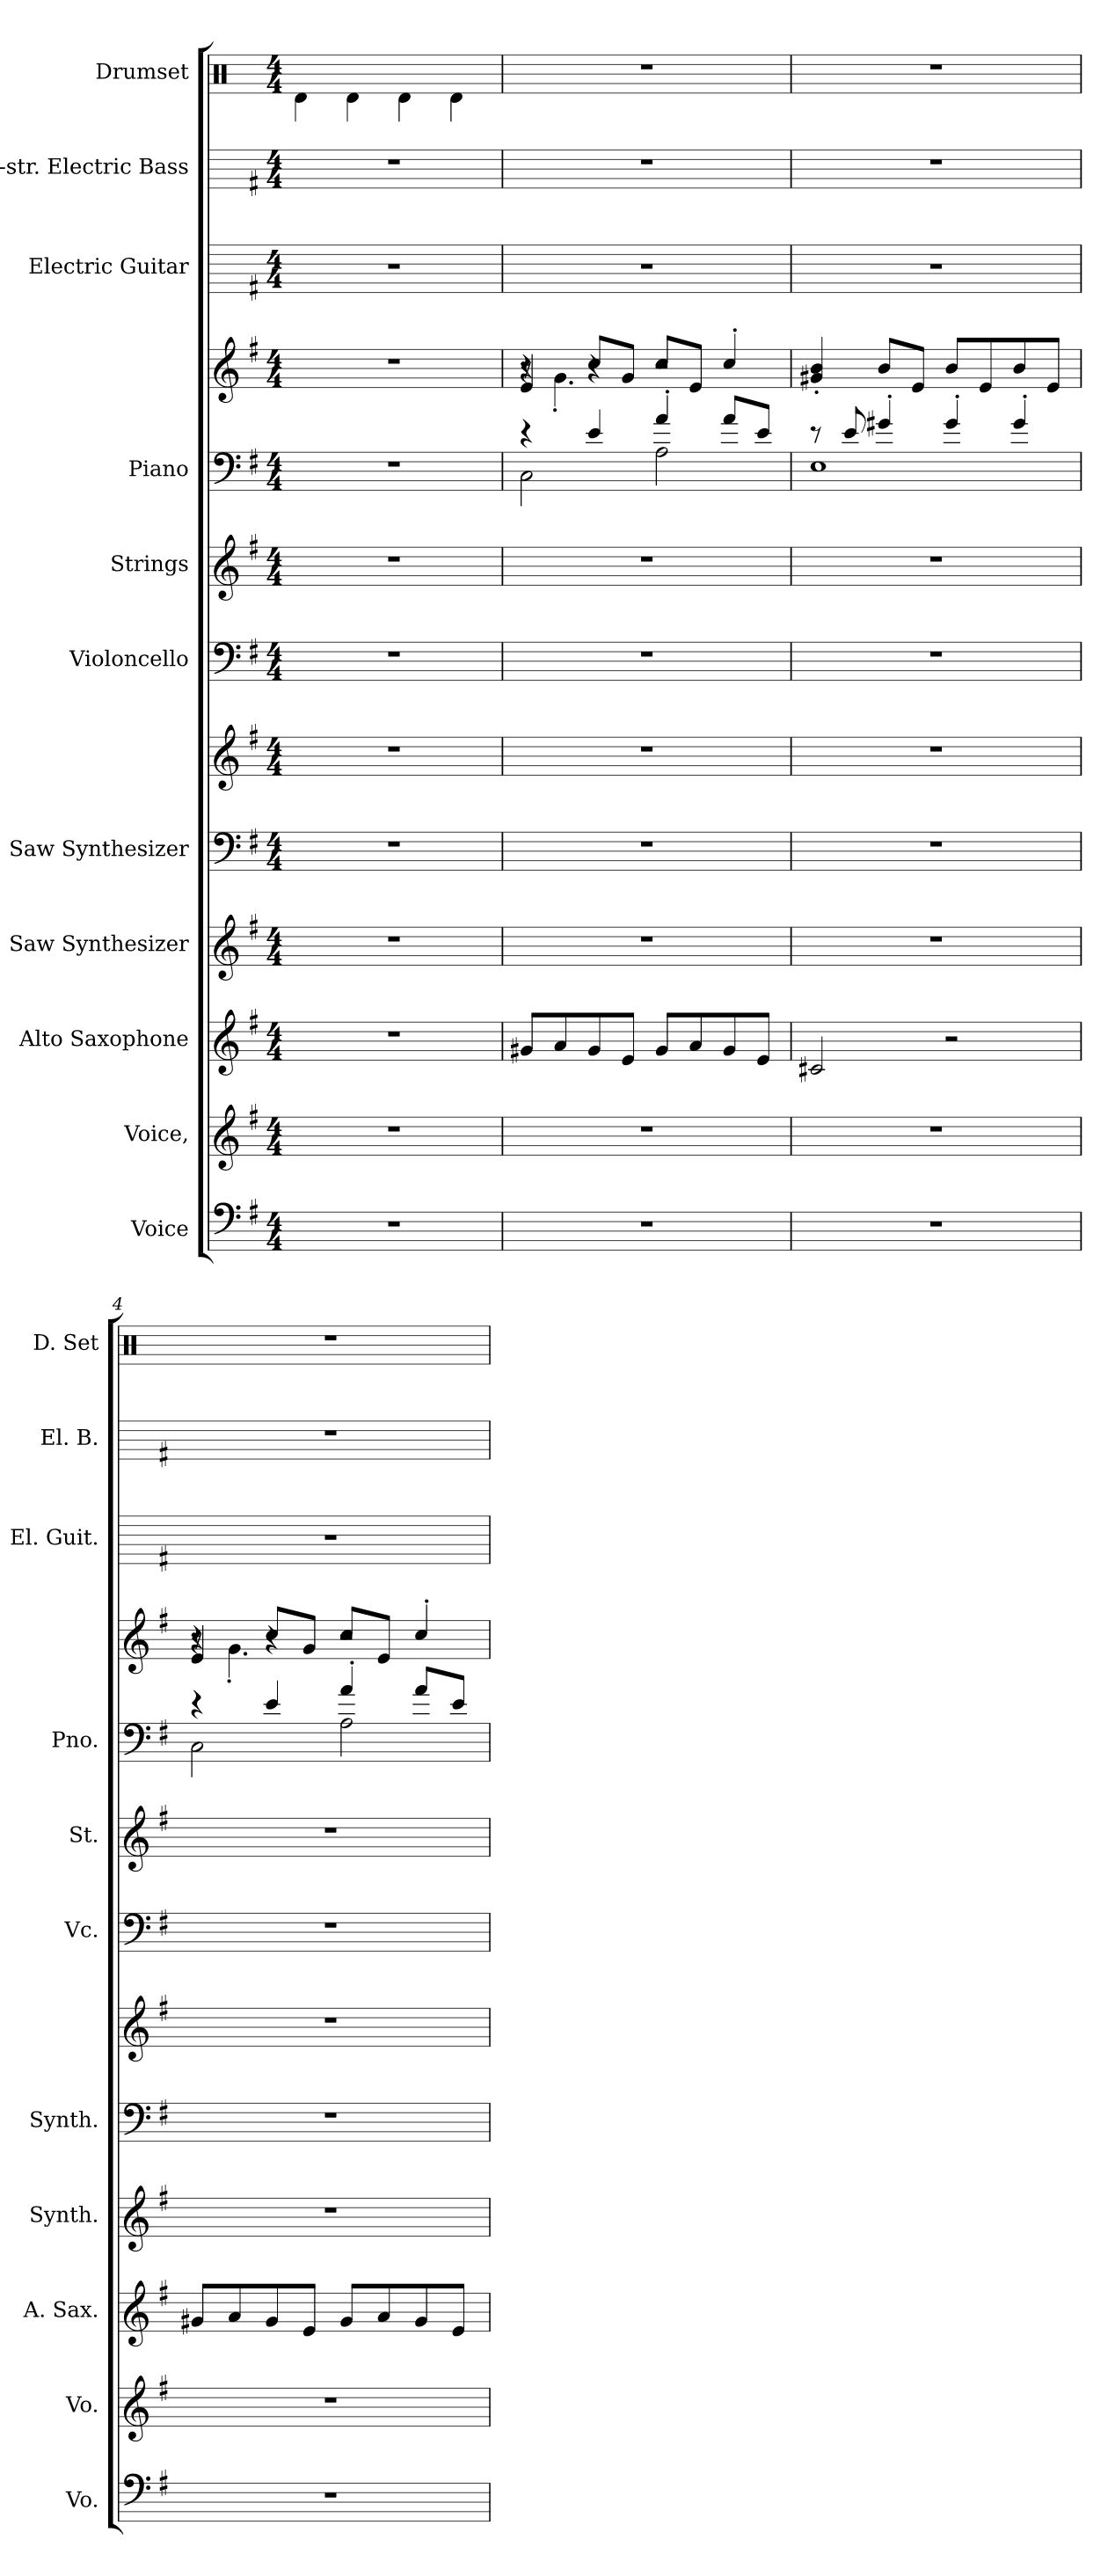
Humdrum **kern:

**kern	**kern	**kern	**kern	**kern	**kern	**kern	**kern	**kern	**kern	**kern	**kern	**kern
*part11	*part10	*part9	*part8	*part7	*part7	*part6	*part5	*part4	*part4	*part3	*part2	*part1
*staff13	*staff12	*staff11	*staff10	*staff9	*staff8	*staff7	*staff6	*staff5	*staff4	*staff3	*staff2	*staff1
*I"Voice	*I"Voice,	*I"Alto Saxophone	*I"Saw Synthesizer	*I"Saw Synthesizer	*	*I"Violoncello	*I"Strings	*I"Piano	*	*I"Electric Guitar	*I"5-str. Electric Bass	*I"Drumset
*I'Vo.	*I'Vo.	*I'A. Sax.	*I'Synth.	*I'Synth.	*	*I'Vc.	*I'St.	*I'Pno.	*	*I'El. Guit.	*I'El. B.	*I'D. Set
*	*	*	*	*	*	*	*	*	*	*stria6	*stria5	*
*clefF5	*clefG2	*clefG2	*clefG2	*clefF4	*clefG2	*clefF4	*clefG2	*clefF4	*clefG2	*	*	*clefX
*	*	*ITrd5c9	*	*	*	*	*	*	*	*	*ITrd7c12	*
*k[f#]	*k[f#]	*k[b-e-]	*k[f#]	*k[f#]	*k[f#]	*k[f#]	*k[f#]	*k[f#]	*k[f#]	*k[f#]	*k[f#]	*k[]
*M4/4	*M4/4	*M4/4	*M4/4	*M4/4	*M4/4	*M4/4	*M4/4	*M4/4	*M4/4	*M4/4	*M4/4	*M4/4
*MM90	*MM90	*MM90	*MM90	*MM90	*MM90	*MM90	*MM90	*MM90	*MM90	*MM90	*MM90	*MM90
=1	=1	=1	=1	=1	=1	=1	=1	=1	=1	=1	=1	=1
1r	1r	1r	1r	1r	1r	1r	1r	1r	1r	1r	1r	4Rd\
.	.	.	.	.	.	.	.	.	.	.	.	4Rd\
.	.	.	.	.	.	.	.	.	.	.	.	4Rd\
.	.	.	.	.	.	.	.	.	.	.	.	4Rd\
=2	=2	=2	=2	=2	=2	=2	=2	=2	=2	=2	=2	=2
*	*	*	*	*	*	*	*	*^	*^	*	*	*
*	*	*	*	*	*	*	*	*	*	*	*^	*	*	*
1r	1r	8Bn/L	1r	1r	1r	1r	1r	4r	2C\	4r	8r	4e/	1r	1r	1r
.	.	8c/	.	.	.	.	.	.	.	.	4.g'\	.	.	.	.
.	.	8B/	.	.	.	.	.	4e/	.	8cc/L	.	4r	.	.	.
.	.	8G/J	.	.	.	.	.	.	.	8g/J	.	.	.	.	.
.	.	8B/L	.	.	.	.	.	4a'/	2A\	8cc/L	2r	2r	.	.	.
.	.	8c/	.	.	.	.	.	.	.	8e/J	.	.	.	.	.
.	.	8B/	.	.	.	.	.	8a/L	.	4cc'/	.	.	.	.	.
.	.	8G/J	.	.	.	.	.	8e/J	.	.	.	.	.	.	.
*	*	*	*	*	*	*	*	*	*	*v	*v	*v	*	*	*
=3	=3	=3	=3	=3	=3	=3	=3	=3	=3	=3	=3	=3	=3
1r	1r	2En/	1r	1r	1r	1r	1r	8r	1E	4g#X/' 4b/'	1r	1r	1r
.	.	.	.	.	.	.	.	8e/	.	.	.	.	.
.	.	.	.	.	.	.	.	4g#X'/	.	8b/L	.	.	.
.	.	.	.	.	.	.	.	.	.	8e/J	.	.	.
.	.	2r	.	.	.	.	.	4g#'/	.	8b/L	.	.	.
.	.	.	.	.	.	.	.	.	.	8e/	.	.	.
.	.	.	.	.	.	.	.	4g#'/	.	8b/	.	.	.
.	.	.	.	.	.	.	.	.	.	8e/J	.	.	.
=4	=4	=4	=4	=4	=4	=4	=4	=4	=4	=4	=4	=4	=4
*	*	*	*	*	*	*	*	*	*	*^	*	*	*
*	*	*	*	*	*	*	*	*	*	*	*^	*	*	*
1r	1r	8Bn/L	1r	1r	1r	1r	1r	4r	2C\	4r	8r	4e/	1r	1r	1r
.	.	8c/	.	.	.	.	.	.	.	.	4.g'\	.	.	.	.
.	.	8B/	.	.	.	.	.	4e/	.	8cc/L	.	4r	.	.	.
.	.	8G/J	.	.	.	.	.	.	.	8g/J	.	.	.	.	.
.	.	8B/L	.	.	.	.	.	4a'/	2A\	8cc/L	2r	2r	.	.	.
.	.	8c/	.	.	.	.	.	.	.	8e/J	.	.	.	.	.
.	.	8B/	.	.	.	.	.	8a/L	.	4cc'/	.	.	.	.	.
.	.	8G/J	.	.	.	.	.	8e/J	.	.	.	.	.	.	.
*	*	*	*	*	*	*	*	*v	*v	*	*	*	*	*	*
*	*	*	*	*	*	*	*	*	*v	*v	*v	*	*	*
=	=	=	=	=	=	=	=	=	=	=	=	=
*-	*-	*-	*-	*-	*-	*-	*-	*-	*-	*-	*-	*-
